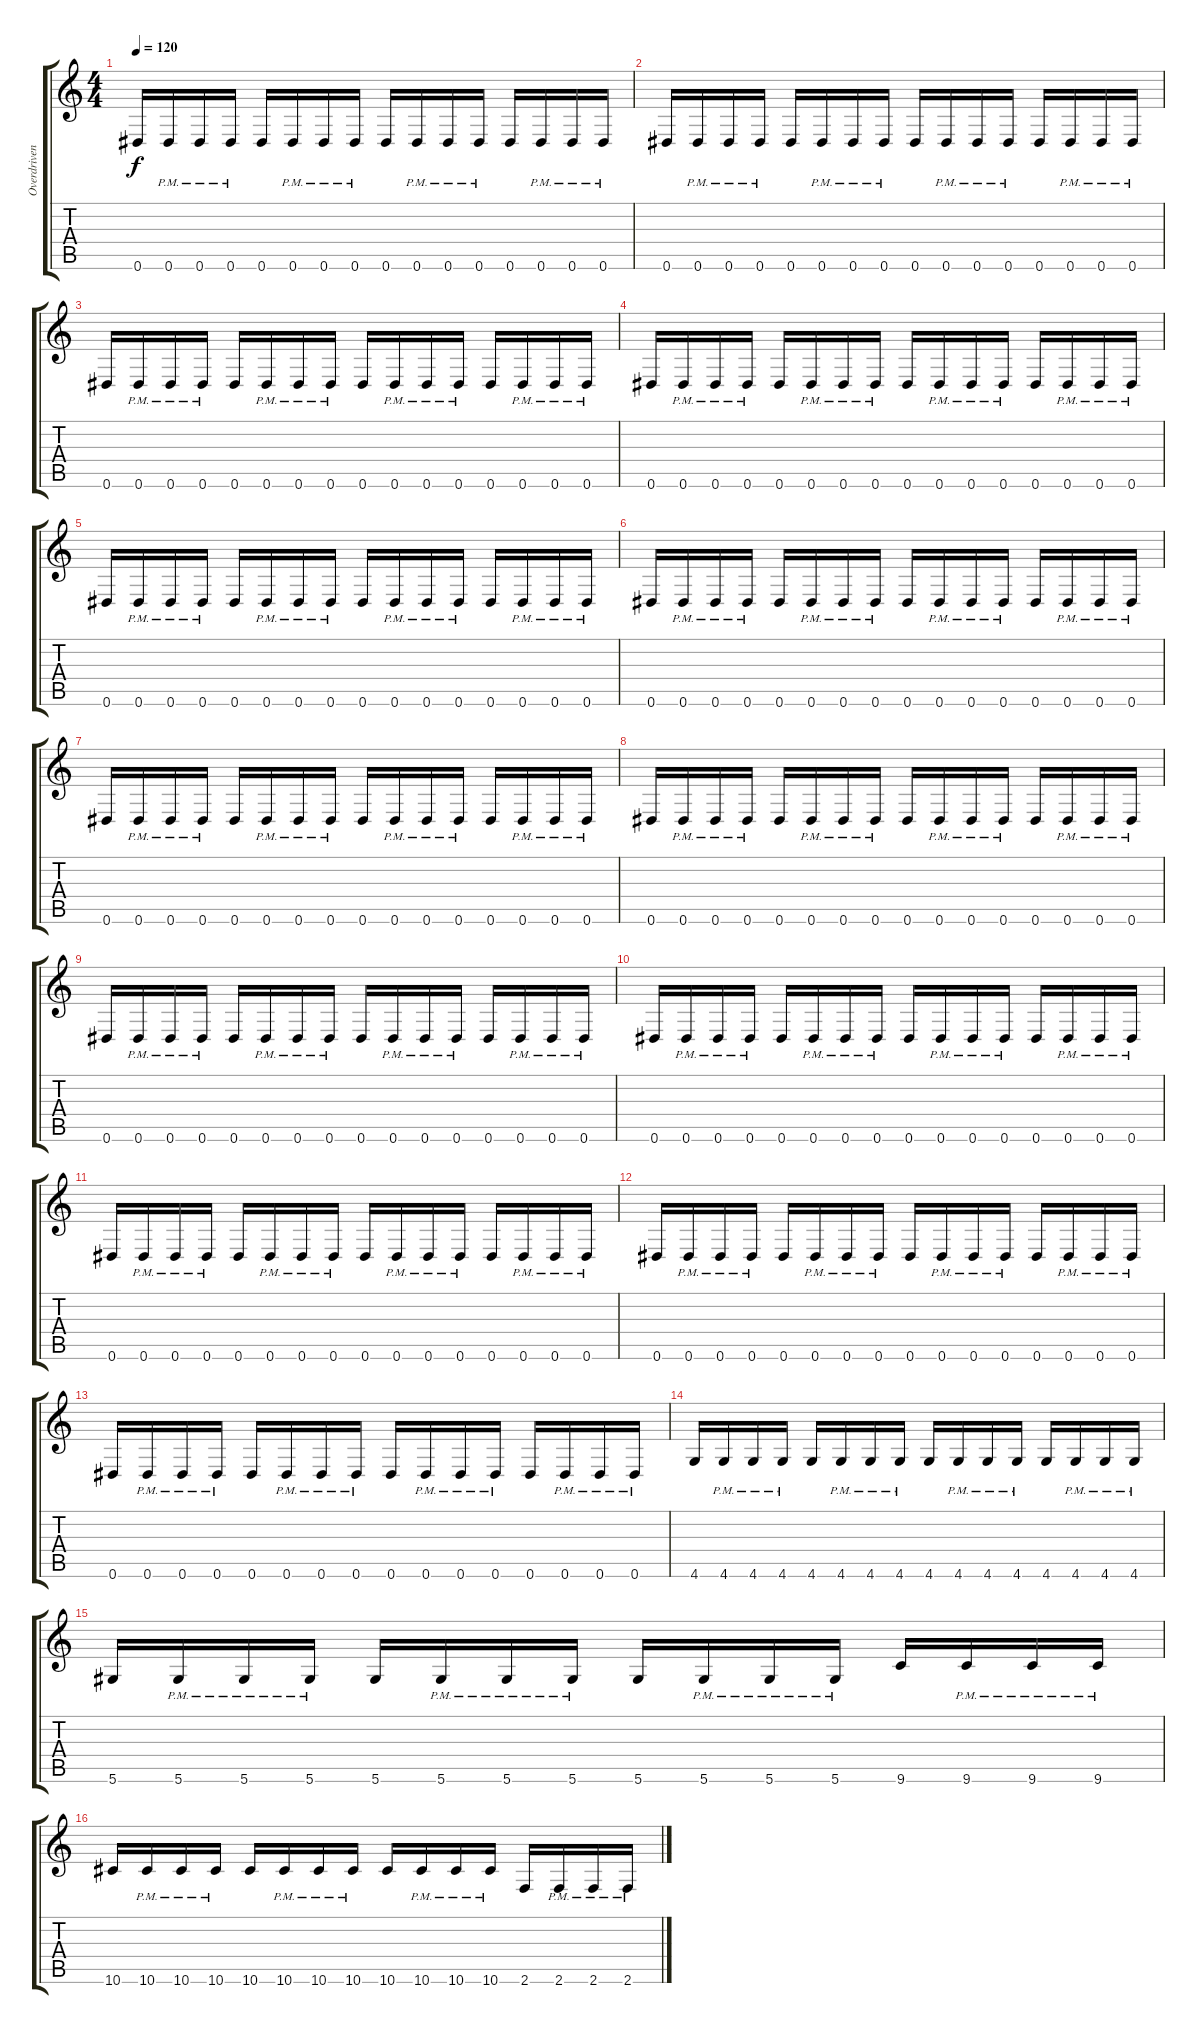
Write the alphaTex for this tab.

\track ("Overdriven Guitar1" "Overdriven") {instrument overdrivenguitar}
\staff {score tabs}
\tuning (Eb4 Bb3 Gb3 Db3 Ab2 Eb2) {hide}
\ts (4 4)
\tempo 120
\clef g2
\ks c
0.6.16{dy f} 0.6{pm}.16 0.6{pm}.16 0.6{pm}.16 0.6.16 0.6{pm}.16 0.6{pm}.16 0.6{pm}.16 0.6.16 0.6{pm}.16 0.6{pm}.16 0.6{pm}.16 0.6.16 0.6{pm}.16 0.6{pm}.16 0.6{pm}.16 |
0.6.16 0.6{pm}.16 0.6{pm}.16 0.6{pm}.16 0.6.16 0.6{pm}.16 0.6{pm}.16 0.6{pm}.16 0.6.16 0.6{pm}.16 0.6{pm}.16 0.6{pm}.16 0.6.16 0.6{pm}.16 0.6{pm}.16 0.6{pm}.16 |
0.6.16 0.6{pm}.16 0.6{pm}.16 0.6{pm}.16 0.6.16 0.6{pm}.16 0.6{pm}.16 0.6{pm}.16 0.6.16 0.6{pm}.16 0.6{pm}.16 0.6{pm}.16 0.6.16 0.6{pm}.16 0.6{pm}.16 0.6{pm}.16 |
0.6.16 0.6{pm}.16 0.6{pm}.16 0.6{pm}.16 0.6.16 0.6{pm}.16 0.6{pm}.16 0.6{pm}.16 0.6.16 0.6{pm}.16 0.6{pm}.16 0.6{pm}.16 0.6.16 0.6{pm}.16 0.6{pm}.16 0.6{pm}.16 |
0.6.16 0.6{pm}.16 0.6{pm}.16 0.6{pm}.16 0.6.16 0.6{pm}.16 0.6{pm}.16 0.6{pm}.16 0.6.16 0.6{pm}.16 0.6{pm}.16 0.6{pm}.16 0.6.16 0.6{pm}.16 0.6{pm}.16 0.6{pm}.16 |
0.6.16 0.6{pm}.16 0.6{pm}.16 0.6{pm}.16 0.6.16 0.6{pm}.16 0.6{pm}.16 0.6{pm}.16 0.6.16 0.6{pm}.16 0.6{pm}.16 0.6{pm}.16 0.6.16 0.6{pm}.16 0.6{pm}.16 0.6{pm}.16 |
0.6.16 0.6{pm}.16 0.6{pm}.16 0.6{pm}.16 0.6.16 0.6{pm}.16 0.6{pm}.16 0.6{pm}.16 0.6.16 0.6{pm}.16 0.6{pm}.16 0.6{pm}.16 0.6.16 0.6{pm}.16 0.6{pm}.16 0.6{pm}.16 |
0.6.16 0.6{pm}.16 0.6{pm}.16 0.6{pm}.16 0.6.16 0.6{pm}.16 0.6{pm}.16 0.6{pm}.16 0.6.16 0.6{pm}.16 0.6{pm}.16 0.6{pm}.16 0.6.16 0.6{pm}.16 0.6{pm}.16 0.6{pm}.16 |
0.6.16 0.6{pm}.16 0.6{pm}.16 0.6{pm}.16 0.6.16 0.6{pm}.16 0.6{pm}.16 0.6{pm}.16 0.6.16 0.6{pm}.16 0.6{pm}.16 0.6{pm}.16 0.6.16 0.6{pm}.16 0.6{pm}.16 0.6{pm}.16 |
0.6.16 0.6{pm}.16 0.6{pm}.16 0.6{pm}.16 0.6.16 0.6{pm}.16 0.6{pm}.16 0.6{pm}.16 0.6.16 0.6{pm}.16 0.6{pm}.16 0.6{pm}.16 0.6.16 0.6{pm}.16 0.6{pm}.16 0.6{pm}.16 |
0.6.16 0.6{pm}.16 0.6{pm}.16 0.6{pm}.16 0.6.16 0.6{pm}.16 0.6{pm}.16 0.6{pm}.16 0.6.16 0.6{pm}.16 0.6{pm}.16 0.6{pm}.16 0.6.16 0.6{pm}.16 0.6{pm}.16 0.6{pm}.16 |
0.6.16 0.6{pm}.16 0.6{pm}.16 0.6{pm}.16 0.6.16 0.6{pm}.16 0.6{pm}.16 0.6{pm}.16 0.6.16 0.6{pm}.16 0.6{pm}.16 0.6{pm}.16 0.6.16 0.6{pm}.16 0.6{pm}.16 0.6{pm}.16 |
0.6.16 0.6{pm}.16 0.6{pm}.16 0.6{pm}.16 0.6.16 0.6{pm}.16 0.6{pm}.16 0.6{pm}.16 0.6.16 0.6{pm}.16 0.6{pm}.16 0.6{pm}.16 0.6.16 0.6{pm}.16 0.6{pm}.16 0.6{pm}.16 |
4.6.16 4.6{pm}.16 4.6{pm}.16 4.6{pm}.16 4.6.16 4.6{pm}.16 4.6{pm}.16 4.6{pm}.16 4.6.16 4.6{pm}.16 4.6{pm}.16 4.6{pm}.16 4.6.16 4.6{pm}.16 4.6{pm}.16 4.6{pm}.16 |
5.6.16 5.6{pm}.16 5.6{pm}.16 5.6{pm}.16 5.6.16 5.6{pm}.16 5.6{pm}.16 5.6{pm}.16 5.6.16 5.6{pm}.16 5.6{pm}.16 5.6{pm}.16 9.6.16 9.6{pm}.16 9.6{pm}.16 9.6{pm}.16 |
10.6.16 10.6{pm}.16 10.6{pm}.16 10.6{pm}.16 10.6.16 10.6{pm}.16 10.6{pm}.16 10.6{pm}.16 10.6.16 10.6{pm}.16 10.6{pm}.16 10.6{pm}.16 2.6.16 2.6{pm}.16 2.6{pm}.16 2.6{pm}.16
